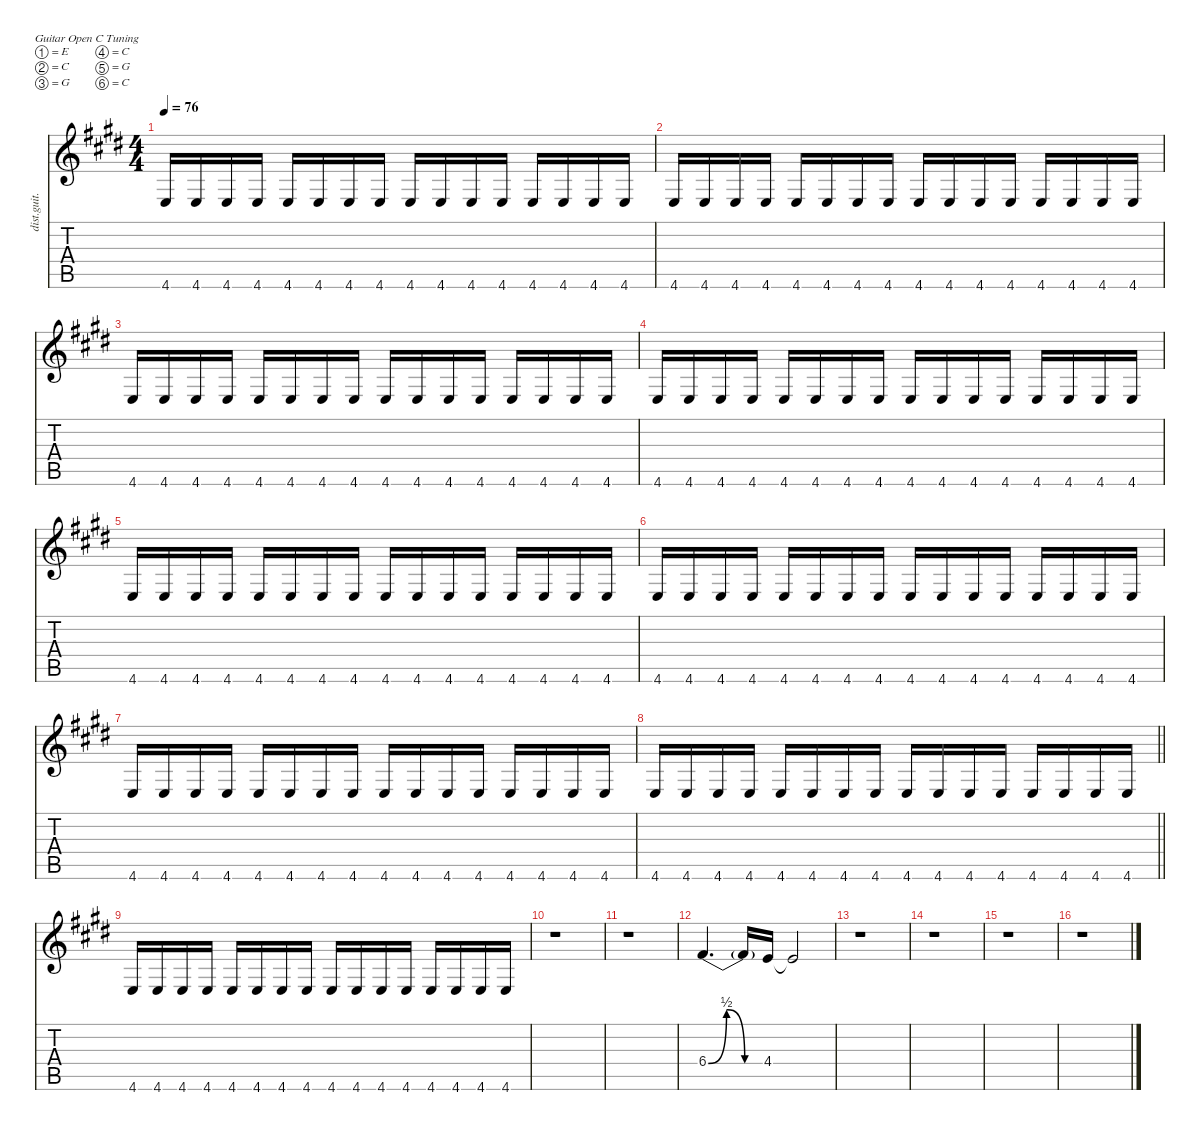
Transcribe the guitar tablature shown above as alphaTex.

\defaultSystemsLayout 4
\hideDynamics
\bracketExtendMode nobrackets
\otherSystemsTrackNameOrientation horizontal
\track ("Guitar 2" "dist.guit.") {defaultSystemsLayout 8 instrument distortionguitar}
\staff {score tabs}
\tuning (E4 C4 G3 C3 G2 C2)
\ts (4 4)
\tempo 76
\clef g2
\ks e
4.6{acc forcenatural}.16{dy f beam Up} 4.6{acc forcenatural}.16{beam Up} 4.6{acc forcenatural}.16{beam Up} 4.6{acc forcenatural}.16{beam Up} 4.6{acc forcenatural}.16{beam Up} 4.6{acc forcenatural}.16{beam Up} 4.6{acc forcenatural}.16{beam Up} 4.6{acc forcenatural}.16{beam Up} 4.6{acc forcenatural}.16{beam Up} 4.6{acc forcenatural}.16{beam Up} 4.6{acc forcenatural}.16{beam Up} 4.6{acc forcenatural}.16{beam Up} 4.6{acc forcenatural}.16{beam Up} 4.6{acc forcenatural}.16{beam Up} 4.6{acc forcenatural}.16{beam Up} 4.6{acc forcenatural}.16{beam Up} |
4.6{acc forcenatural}.16{beam Up} 4.6{acc forcenatural}.16{beam Up} 4.6{acc forcenatural}.16{beam Up} 4.6{acc forcenatural}.16{beam Up} 4.6{acc forcenatural}.16{beam Up} 4.6{acc forcenatural}.16{beam Up} 4.6{acc forcenatural}.16{beam Up} 4.6{acc forcenatural}.16{beam Up} 4.6{acc forcenatural}.16{beam Up} 4.6{acc forcenatural}.16{beam Up} 4.6{acc forcenatural}.16{beam Up} 4.6{acc forcenatural}.16{beam Up} 4.6{acc forcenatural}.16{beam Up} 4.6{acc forcenatural}.16{beam Up} 4.6{acc forcenatural}.16{beam Up} 4.6{acc forcenatural}.16{beam Up} |
4.6{acc forcenatural}.16{beam Up} 4.6{acc forcenatural}.16{beam Up} 4.6{acc forcenatural}.16{beam Up} 4.6{acc forcenatural}.16{beam Up} 4.6{acc forcenatural}.16{beam Up} 4.6{acc forcenatural}.16{beam Up} 4.6{acc forcenatural}.16{beam Up} 4.6{acc forcenatural}.16{beam Up} 4.6{acc forcenatural}.16{beam Up} 4.6{acc forcenatural}.16{beam Up} 4.6{acc forcenatural}.16{beam Up} 4.6{acc forcenatural}.16{beam Up} 4.6{acc forcenatural}.16{beam Up} 4.6{acc forcenatural}.16{beam Up} 4.6{acc forcenatural}.16{beam Up} 4.6{acc forcenatural}.16{beam Up} |
4.6{acc forcenatural}.16{beam Up} 4.6{acc forcenatural}.16{beam Up} 4.6{acc forcenatural}.16{beam Up} 4.6{acc forcenatural}.16{beam Up} 4.6{acc forcenatural}.16{beam Up} 4.6{acc forcenatural}.16{beam Up} 4.6{acc forcenatural}.16{beam Up} 4.6{acc forcenatural}.16{beam Up} 4.6{acc forcenatural}.16{beam Up} 4.6{acc forcenatural}.16{beam Up} 4.6{acc forcenatural}.16{beam Up} 4.6{acc forcenatural}.16{beam Up} 4.6{acc forcenatural}.16{beam Up} 4.6{acc forcenatural}.16{beam Up} 4.6{acc forcenatural}.16{beam Up} 4.6{acc forcenatural}.16{beam Up} |
4.6{acc forcenatural}.16{beam Up} 4.6{acc forcenatural}.16{beam Up} 4.6{acc forcenatural}.16{beam Up} 4.6{acc forcenatural}.16{beam Up} 4.6{acc forcenatural}.16{beam Up} 4.6{acc forcenatural}.16{beam Up} 4.6{acc forcenatural}.16{beam Up} 4.6{acc forcenatural}.16{beam Up} 4.6{acc forcenatural}.16{beam Up} 4.6{acc forcenatural}.16{beam Up} 4.6{acc forcenatural}.16{beam Up} 4.6{acc forcenatural}.16{beam Up} 4.6{acc forcenatural}.16{beam Up} 4.6{acc forcenatural}.16{beam Up} 4.6{acc forcenatural}.16{beam Up} 4.6{acc forcenatural}.16{beam Up} |
4.6{acc forcenatural}.16{beam Up} 4.6{acc forcenatural}.16{beam Up} 4.6{acc forcenatural}.16{beam Up} 4.6{acc forcenatural}.16{beam Up} 4.6{acc forcenatural}.16{beam Up} 4.6{acc forcenatural}.16{beam Up} 4.6{acc forcenatural}.16{beam Up} 4.6{acc forcenatural}.16{beam Up} 4.6{acc forcenatural}.16{beam Up} 4.6{acc forcenatural}.16{beam Up} 4.6{acc forcenatural}.16{beam Up} 4.6{acc forcenatural}.16{beam Up} 4.6{acc forcenatural}.16{beam Up} 4.6{acc forcenatural}.16{beam Up} 4.6{acc forcenatural}.16{beam Up} 4.6{acc forcenatural}.16{beam Up} |
4.6{acc forcenatural}.16{beam Up} 4.6{acc forcenatural}.16{beam Up} 4.6{acc forcenatural}.16{beam Up} 4.6{acc forcenatural}.16{beam Up} 4.6{acc forcenatural}.16{beam Up} 4.6{acc forcenatural}.16{beam Up} 4.6{acc forcenatural}.16{beam Up} 4.6{acc forcenatural}.16{beam Up} 4.6{acc forcenatural}.16{beam Up} 4.6{acc forcenatural}.16{beam Up} 4.6{acc forcenatural}.16{beam Up} 4.6{acc forcenatural}.16{beam Up} 4.6{acc forcenatural}.16{beam Up} 4.6{acc forcenatural}.16{beam Up} 4.6{acc forcenatural}.16{beam Up} 4.6{acc forcenatural}.16{beam Up} |
\barLineRight lightlight
4.6{acc forcenatural}.16{beam Up} 4.6{acc forcenatural}.16{beam Up} 4.6{acc forcenatural}.16{beam Up} 4.6{acc forcenatural}.16{beam Up} 4.6{acc forcenatural}.16{beam Up} 4.6{acc forcenatural}.16{beam Up} 4.6{acc forcenatural}.16{beam Up} 4.6{acc forcenatural}.16{beam Up} 4.6{acc forcenatural}.16{beam Up} 4.6{acc forcenatural}.16{beam Up} 4.6{acc forcenatural}.16{beam Up} 4.6{acc forcenatural}.16{beam Up} 4.6{acc forcenatural}.16{beam Up} 4.6{acc forcenatural}.16{beam Up} 4.6{acc forcenatural}.16{beam Up} 4.6{acc forcenatural}.16{beam Up} |
4.6{acc forcenatural}.16{beam Up} 4.6{acc forcenatural}.16{beam Up} 4.6{acc forcenatural}.16{beam Up} 4.6{acc forcenatural}.16{beam Up} 4.6{acc forcenatural}.16{beam Up} 4.6{acc forcenatural}.16{beam Up} 4.6{acc forcenatural}.16{beam Up} 4.6{acc forcenatural}.16{beam Up} 4.6{acc forcenatural}.16{beam Up} 4.6{acc forcenatural}.16{beam Up} 4.6{acc forcenatural}.16{beam Up} 4.6{acc forcenatural}.16{beam Up} 4.6{acc forcenatural}.16{beam Up} 4.6{acc forcenatural}.16{beam Up} 4.6{acc forcenatural}.16{beam Up} 4.6{acc forcenatural}.16{beam Up} |
r.1{beam Down} |
r.1{beam Down} |
6.4{be (bendrelease 0 0 30 2 30 2 60 0) acc #}.4{d beam Up} 6.4{be (hold 0 0 60 0) t acc #}.16{beam Up} 4.4{acc forcenatural}.16{beam Up} 4.4{t acc forcenatural}.2{beam Up} |
r.1{beam Down} |
r.1{beam Down} |
r.1{beam Down} |
r.1{beam Down}
